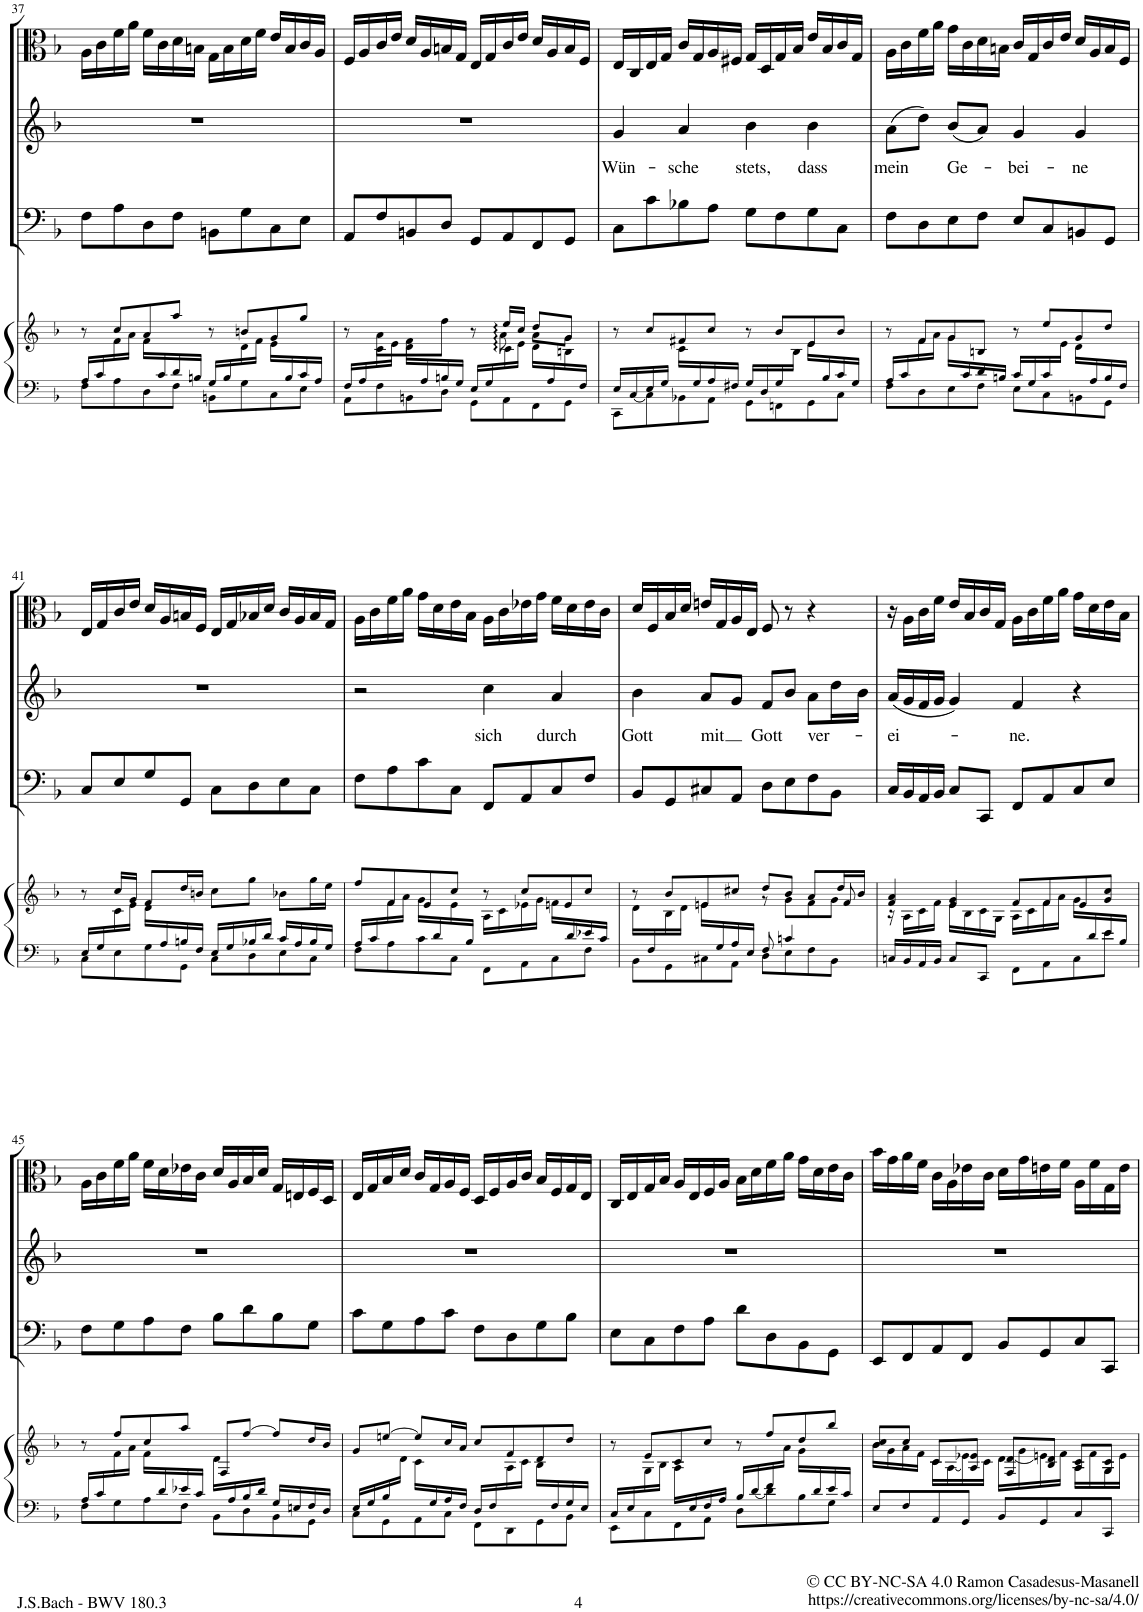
**kern	**kern	**kern	**kern	**text	**kern
*part4	*part4	*part3	*part2	*part2	*part1
*staff5	*staff4	*staff3	*staff2	*staff2	*staff1
*I"Piano reduction	*	*I"Continuo	*I"Soprano	*	*I"(Violoncello piccol)
*I'Pno	*	*	*	*	*
!!LO:PB:g=z
*clefF4	*clefG2	*clefF4	*clefG2	*	*clefC3
*k[b-]	*k[b-]	*k[b-]	*k[b-]	*	*k[b-]
*M4/4	*M4/4	*M4/4	*M4/4	*	*M4/4
*met(c)	*met(c)	*met(c)	*met(c)	*	*met(c)
=37	=37	=37	=37	=37	=37
*^	*^	*	*	*	*
16A/LL	8F\L	8r	8ryy	8F\L	1r	.	16A\LL
16c/	.	.	.	.	.	.	16c\
8.ryy	8A\	8cc/L	16f\	8A\	.	.	16f\
.	.	.	16a\JJ	.	.	.	16a\JJ
.	8D\	8a/	16f\LL	8D\	.	.	16f\LL
16c/	.	.	16ryy	.	.	.	16c\
*	*	*v	*v	*	*	*	*
16d/	8F\J	8aa/J	8F\J	.	.	16d\
16Bn/JJ	.	.	.	.	.	16Bn\JJ
16G/LL	8BBn\L	8r	8BBn\L	.	.	16G\LL
16B/	.	.	.	.	.	16B\
*	*	*^	*	*	*	*
8.ryy	8G\	8bn/L	16d\	8G\	.	.	16d\
.	.	.	16f\JJ	.	.	.	16f\JJ
.	8C\	8g/	16e\LL	8C\	.	.	16e/LL
16B/	.	.	8.ryy	.	.	.	16B/
16c/	8E\J	8gg/J	.	8E\J	.	.	16c/
16A/JJ	.	.	.	.	.	.	16A/JJ
=38	=38	=38	=38	=38	=38	=38	=38
*	*	*	*^	*	*	*	*
16F/LL	8AA\L	8r	8ryy	8ryy	8AA/L	1r	.	16F/LL
16A/	.	.	.	.	.	.	.	16A/
8.ryy	8F\	8a\L	8ryy	16c\	8F/	.	.	16c/
.	.	.	.	16e\JJ	.	.	.	16e/JJ
.	8BBn\	8f\	4ryy	16d\LL	8BBn/	.	.	16d/LL
16A/	.	.	.	16ryy	.	.	.	16A/
*	*	*	*v	*v	*	*	*	*
16Bn/	8D\J	8ff\J	.	8D/J	.	.	16Bn/
16G/JJ	.	.	.	.	.	.	16G/JJ
16E/LL	8GG\L	8r	8ryy	8GG/L	.	.	16E/LL
16G/	.	.	.	.	.	.	16G/
*	*	*	*^	*	*	*	*
8.ryy	8AA\	16ee/LL	8a\	16c\	8AA/	.	.	16c/
.	.	16cc/JJ	.	16e\JJ	.	.	.	16e/JJ
.	8FF\	8dd/L	8a\L	16d\LL	8FF/	.	.	16d/LL
16A/	.	.	.	16ryy	.	.	.	16A/
16ryy	8GG\J	8g/J	8g\J	16Bn\	8GG/J	.	.	16B/
16F/JJ	.	.	.	16ryy	.	.	.	16F/JJ
=39	=39	=39	=39	=39	=39	=39	=39	=39
!	!	!	!	!	!	!	!LO:LY:b	!
*	*	*	*v	*v	*	*	*	*
16E/LL	8CC\L	8r	4ryy	8C\L	4g/	Wün-	16E/LL
[<16C/	.	.	.	.	.	.	16C/
16E/	8C\]	8cc/L	.	8c\	.	.	16E/
16G/JJ	.	.	.	.	.	.	16G/JJ
!	!	!	!	!	!	!LO:LY:b	!
16ryy	8BB-X\	8f#X/	16c\LL	8B-X\	4a/	-sche	16c/LL
16G/	.	.	4.ryy	.	.	.	16G/
16A/	8AA\J	8cc/J	.	8A\J	.	.	16A/
16F#X/JJ	.	.	.	.	.	.	16F#X/JJ
!	!	!	!	!	!	!LO:LY:b	!
16G/LL	8GG\L	8r	.	8G\L	4b-\	stets,	16G/LL
16D/	.	.	.	.	.	.	16D/
16G/	8FFn\	8b-/L	.	8F\	.	.	16G/
8ryy	.	.	16B-\JJ	.	.	.	16B-/JJ
!	!	!	!	!	!	!LO:LY:b	!
.	8GG\	8e/	16e\LL	8G\	4b-\	dass	16e/LL
16B-/	.	.	8.ryy	.	.	.	16B-/
16c/	8C\J	8b-/J	.	8C\J	.	.	16c/
16G/JJ	.	.	.	.	.	.	16G/JJ
=40	=40	=40	=40	=40	=40	=40	=40
!	!	!	!	!	!	!LO:LY:b	!
16A/LL	8F\L	8r	8ryy	8F\L	(8a\L	mein	16A\LL
16c/	.	.	.	.	.	.	16c\
8.ryy	8D\	8f/L	16f\	8D\	8dd\J)	.	16f\
.	.	.	16a\JJ	.	.	.	16a\JJ
!	!	!	!	!	!	!LO:LY:b	!
.	8E\	8g/	16g\LL	8E\	(8b-/L	Ge-	16g\LL
16c/	.	.	4.ryy	.	.	.	16c\
16d/	8F\J	8Bn/J	.	8F\J	8a/J)	.	16d\
16Bn/JJ	.	.	.	.	.	.	16Bn\JJ
!	!	!	!	!	!	!LO:LY:b	!
16c/LL	8E\L	8r	.	8E/L	4g/	-bei-	16c/LL
16G/	.	.	.	.	.	.	16G/
16c/	8C\	8ee/L	.	8C/	.	.	16c/
8ryy	.	.	16e\JJ	.	.	.	16e/JJ
!	!	!	!	!	!	!LO:LY:b	!
.	8BBn\	8g/	16d\LL	8BBn/	4g/	-ne	16d/LL
16A/	.	.	8.ryy	.	.	.	16A/
16B/	8GG\J	8dd/J	.	8GG/J	.	.	16B/
16F/JJ	.	.	.	.	.	.	16F/JJ
!!LO:LB:g=z
=41	=41	=41	=41	=41	=41	=41	=41
16E/LL	8C\L	8r	8ryy	8C/L	1r	.	16E/LL
16G/	.	.	.	.	.	.	16G/
8.ryy	8E\	16cc/LL	16c\	8E/	.	.	16c/
.	.	16g/JJ	16e\JJ	.	.	.	16e/JJ
.	8G\	8f/L	16d\LL	8G/	.	.	16d/LL
16A/	.	.	2ryy	.	.	.	16A/
16Bn/	8GG\J	16dd/L	.	8GG/J	.	.	16Bn/
16F/JJ	.	16bn/JJ	.	.	.	.	16F/JJ
16E/LL	8C\L	8cc\L	.	8C\L	.	.	16E/LL
16G/	.	.	.	.	.	.	16G/
16B-X/	8D\	8gg\J	.	8D\	.	.	16B-X/
16d/JJ	.	.	.	.	.	.	16d/JJ
16c/LL	8E\	8b-X\L	.	8E\	.	.	16c/LL
16A/	.	.	8.ryy	.	.	.	16A/
16B-/	8C\J	16gg\L	.	8C\J	.	.	16B-/
16G/JJ	.	16ee\JJ	.	.	.	.	16G/JJ
=42	=42	=42	=42	=42	=42	=42	=42
16A/LL	8F\L	8ff/L	8ryy	8F\L	2r	.	16A\LL
16c/	.	.	.	.	.	.	16c\
8.ryy	8A\	8f/	16f\	8A\	.	.	16f\
.	.	.	16a\JJ	.	.	.	16a\JJ
.	8c\	8e/	16g\LL	8c\	.	.	16g\LL
16d/	.	.	16ryy	.	.	.	16d\
16ryy	8C\J	8cc/J	16e\	8C\J	.	.	16e\
16B-/JJ	.	.	16ryy	.	.	.	16B-\JJ
!	!	!	!	!	!	!LO:LY:b	!
16ryy	8FF\L	8r	16A\LL	8FF/L	4cc\	sich	16A\LL
.	.	.	16c\	.	.	.	16c\
.	8AA\	8cc/L	16e-X\	8AA/	.	.	16e-X\
.	.	.	16g\JJ	.	.	.	16g\JJ
!	!	!	!	!	!	!LO:LY:b	!
.	8C\	8en/	16f\LL	8C/	4a/	durch	16f\LL
16d/	.	.	8.ryy	.	.	.	16d\
16e-X/	8F\J	8cc/J	.	8F/J	.	.	16e-\
16c/JJ	.	.	.	.	.	.	16c\JJ
=43	=43	=43	=43	=43	=43	=43	=43
*	*	*	*^	*	*	*	*
!	!	!	!	!	!	!	!LO:LY:b	!
16ryy	8BB-\L	8r	8ryy	16d\LL	8BB-/L	4b-\	Gott	16d/LL
16F/	.	.	.	16ryy	.	.	.	16F/
8.ryy	8GG\	8b-/L	8ryy	16B-\	8GG/	.	.	16B-/
.	.	.	.	16d\JJ	.	.	.	16d/JJ
!	!	!	!	!	!	!	!LO:LY:b	!
.	8C#X\	8e/	4ryy	16en\LL	8C#X/	8a/L	mit	16en/LL
16G/	.	.	.	16ryy	.	.	.	16G/
*	*	*	*v	*v	*	*	*	*
16A/	8AA\J	8cc#X/J	.	8AA/J	8g/J	.	16A/
16E/JJ	.	.	.	.	.	.	16E/JJ
!	!	!	!	!	!	!LO:LY:b	!
8F/	8D\L	8dd/L	8r	8D\L	8f/L	Gott	8F/
4cn/	8E\	8b-/J	8g\L	8E\	8b-/J	.	8r
!	!	!	!	!	!	!LO:LY:b	!
.	8F\	8a/L	8f\	8F\	8a\L	ver-	4r
*	*	*	*^	*	*	*	*
8ryy	8BB-\J	16dd/L	8g\J	8f/	8BB-\J	16dd\L	.	.
.	.	16b-/JJ	.	.	.	16b-\JJ	.	.
*	*	*	*v	*v	*	*	*	*
=44	=44	=44	=44	=44	=44	=44	=44
!	!	!	!	!	!	!LO:LY:b	!
16ryy	16Cn/LL	4f/ 4a/	16r	16C/LL	(16a/LL	-ei-	16r
.	16BB-/	.	16A\LL	16BB-/	16g/	.	16A\LL
.	16AA/	.	16c\	16AA/	16f/	.	16c\
.	16BB-/JJ	.	16f\JJ	16BB-/JJ	16g/JJ	.	16f\JJ
.	8C/L	4e/ 4g/	16e\LL	8C/L	4g/)	.	16e/LL
.	.	.	16B-\	.	.	.	16B-/
.	8CC/J	.	16c\	8CC/J	.	.	16c/
.	.	.	16G\JJ	.	.	.	16G/JJ
!	!	!	!	!	!	!LO:LY:b	!
.	8FF\L	8f/L	16A\LL	8FF/L	4f/	-ne.	16A\LL
.	.	.	16c\	.	.	.	16c\
.	8AA\	8f/	16f\	8AA/	.	.	16f\
.	.	.	16a\JJ	.	.	.	16a\JJ
.	8C\	8e/	16g\LL	8C/	4r	.	16g\LL
16d/	.	.	8.ryy	.	.	.	16d\
16e/	8e\J	8g/ 8cc/J	.	8E/J	.	.	16e\
16B-/JJ	.	.	.	.	.	.	16B-\JJ
!!LO:LB:g=z
=45	=45	=45	=45	=45	=45	=45	=45
16A/LL	8F\L	8r	8ryy	8F\L	1r	.	16A\LL
16c/	.	.	.	.	.	.	16c\
8.ryy	8G\	8ff/L	16f\	8G\	.	.	16f\
.	.	.	16a\JJ	.	.	.	16a\JJ
.	8A\	8cc/	16f\LL	8A\	.	.	16f\LL
16d/	.	.	8.ryy	.	.	.	16d\
16e-X/	8F\J	8aa/J	.	8F\J	.	.	16e-X\
16c/JJ	.	.	.	.	.	.	16c\JJ
16ryy	8BB-\L	8F/L	16d\LL	8B-\L	.	.	16d/LL
16A/	.	.	4..ryy	.	.	.	16A/
16B-/	8D\	[>8ff/J	.	8d\	.	.	16B-/
16d/JJ	.	.	.	.	.	.	16d/JJ
16G/LL	8BB-\	8ff/L]	.	8B-\	.	.	16G/LL
16En/	.	.	.	.	.	.	16En/
16F/	8GG\J	16dd/L	.	8G\J	.	.	16F/
16D/JJ	.	16b-/JJ	.	.	.	.	16D/JJ
=46	=46	=46	=46	=46	=46	=46	=46
16E/LL	8C\L	8g/L	8.ryy	8c\L	1r	.	16E/LL
16G/	.	.	.	.	.	.	16G/
16B-/	8GG\	[>8een/J	.	8G\	.	.	16B-/
8ryy	.	.	16d\JJ	.	.	.	16d/JJ
.	8AA\	8ee/L]	16c\LL	8A\	.	.	16c/LL
16G/	.	.	16ryy	.	.	.	16G/
*	*	*v	*v	*	*	*	*
16A/	8C\J	16cc/L	8c\J	.	.	16A/
16F/JJ	.	16a/JJ	.	.	.	16F/JJ
16D/LL	8FF\L	8cc/L	8F\L	.	.	16D/LL
16F/	.	.	.	.	.	16F/
*	*	*^	*	*	*	*
8.ryy	8DD\	8f/	16A\	8D\	.	.	16A/
.	.	.	16c\JJ	.	.	.	16c/JJ
.	8GG\	8d/	16B-\LL	8G\	.	.	16B-/LL
16F/	.	.	8.ryy	.	.	.	16F/
16G/	8BB-\J	8dd/J	.	8B-\J	.	.	16G/
16E/JJ	.	.	.	.	.	.	16E/JJ
=47	=47	=47	=47	=47	=47	=47	=47
16C/LL	8EE\L	8r	8ryy	8E\L	1r	.	16C/LL
16E/	.	.	.	.	.	.	16E/
8.ryy	8C\	8e/L	16G\	8C\	.	.	16G/
.	.	.	16B-\JJ	.	.	.	16B-/JJ
.	8FF\	8c/	16A\LL	8F\	.	.	16A/LL
16E/	.	.	4.ryy	.	.	.	16E/
16F/	8AA\J	8cc/J	.	8A\J	.	.	16F/
16A/JJ	.	.	.	.	.	.	16A/JJ
16B-/LL	8D\L	8r	.	8d\L	.	.	16B-\LL
[<16d/	.	.	.	.	.	.	16d\
16f/	8d\]	8ff/L	.	8D\	.	.	16f\
8ryy	.	.	16a\JJ	.	.	.	16a\JJ
.	8B-\	8dd/	16g\LL	8BB-\	.	.	16g\LL
16d/	.	.	8.ryy	.	.	.	16d\
16e/	8G\J	8bb-/J	.	8GG\J	.	.	16e\
16c/JJ	.	.	.	.	.	.	16c\JJ
*v	*v	*	*	*	*	*	*
=48	=48	=48	=48	=48	=48	=48
8E/L	8b-/ 8cc/L	16b-\LL	8EE/L	1r	.	16b-\LL
.	.	16g\	.	.	.	16g\
8F/	8cc/J	16a\	8FF/	.	.	16a\
.	.	16f\JJ	.	.	.	16f\JJ
8AA/	8c/L	16c\LL	8AA/	.	.	16c\LL
.	.	[16A\	.	.	.	16A\
8GG/J	8A/] 8e-X/J	16e-\	8FF/J	.	.	16e-X\
.	.	16c\JJ	.	.	.	16c\JJ
8BB-/L	8F/ [<8d/L	16d\LL	8BB-/L	.	.	16d\LL
.	.	16g\	.	.	.	16g\
8GG/	8B-/ 8d/]J	16en\	8GG/	.	.	16en\
.	.	16f\JJ	.	.	.	16f\JJ
8C/	8A/ 8c/L	16A\LL	8C/	.	.	16A\LL
.	.	16f\	.	.	.	16f\
8CC/J	8G/ 8c/J	16G\	8CC/J	.	.	16G\
.	.	16e\JJ	.	.	.	16e\JJ
*	*v	*v	*	*	*	*
=	=	=	=	=	=
*-	*-	*-	*-	*-	*-
